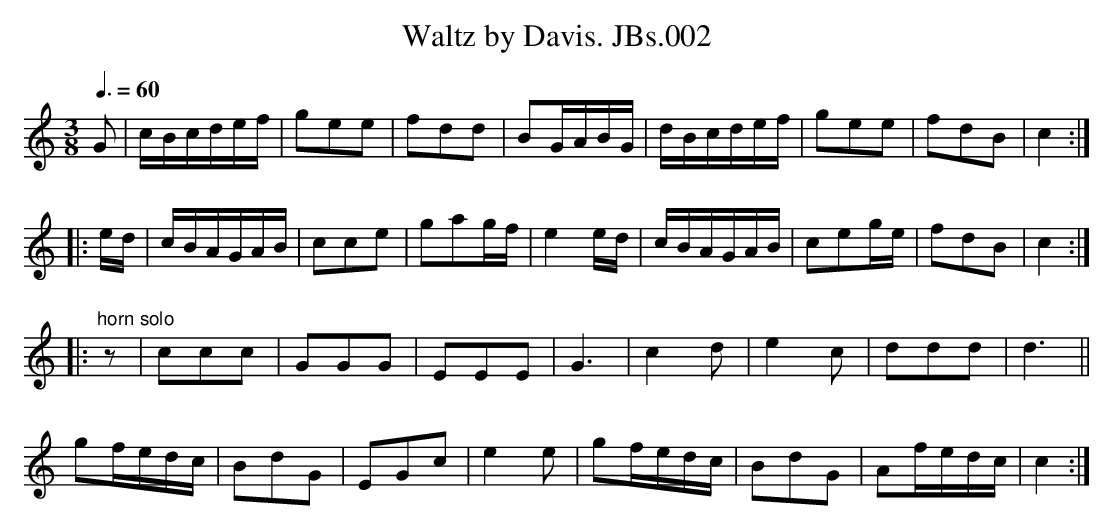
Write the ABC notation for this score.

X:1
T:Waltz by Davis. JBs.002
M:3/8
L:1/16
Q:3/8=60
K:C
G2|cBcdef|g2e2e2|f2d2d2|B2GABG|dBcdef|g2e2e2|f2d2B2|c4:|
|:ed|cBAGAB|c2c2e2|g2a2gf|e4ed|cBAGAB|c2e2ge|f2d2B2|c4:|
|:"horn solo"z2|c2c2c2|G2G2G2|E2E2E2|G6|c4d2|e4c2|d2d2d2|d6||
g2fedc|B2d2G2|E2G2c2|e4e2|g2fedc|B2d2G2|A2fedc|c4:|
